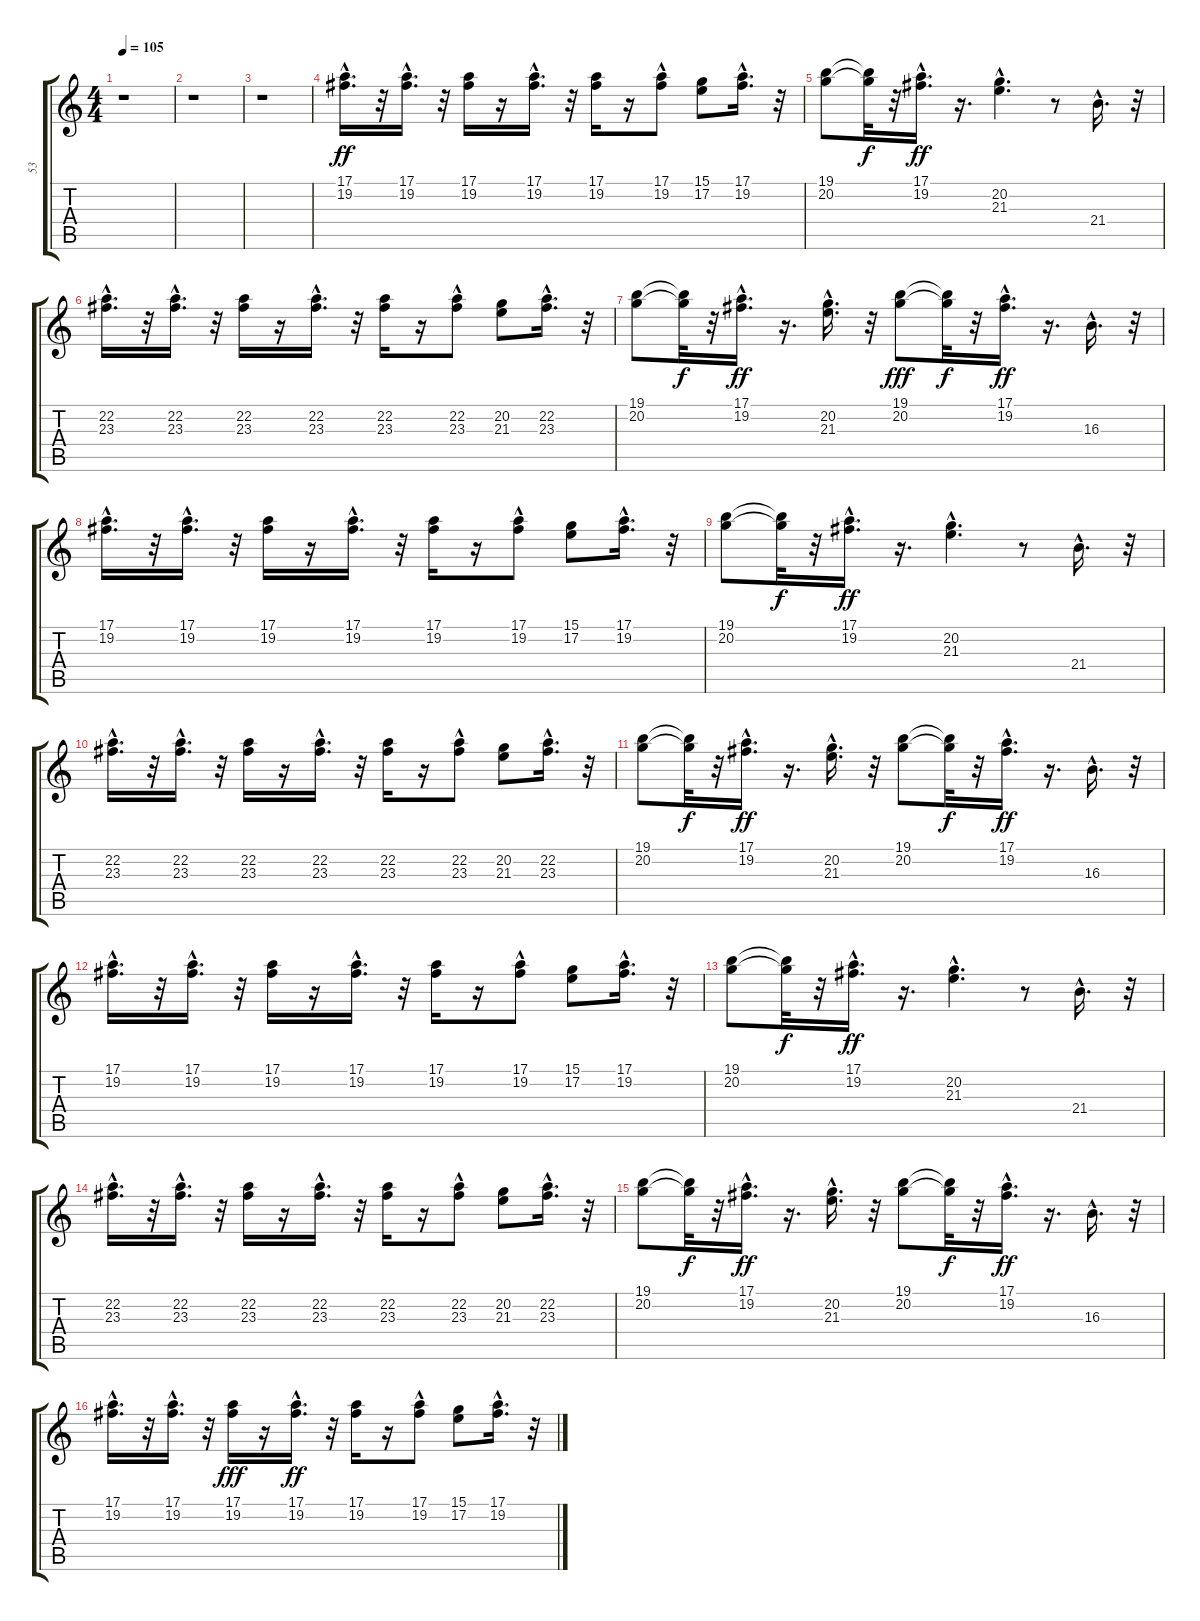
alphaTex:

\track ("53" "53") {instrument choiraahs}
\staff {score tabs}
\tuning (E4 B3 G3 D3 A2 E2) {hide}
\ts (4 4)
\tempo 105
\clef g2
\ks c
r.1{dy ff} |
r.1 |
r.1 |
(17.1{hac} 19.2{hac}).16{d} r.32 (17.1{hac} 19.2).16{d} r.32 (17.1 19.2).16 r.16 (17.1{hac} 19.2).16{d} r.32 (17.1 19.2).16 r.16 (17.1 19.2{hac}).8 (15.1 17.2).8 (17.1{hac} 19.2{hac}).16{d} r.32 |
(19.1 20.2).8 (19.1{t} 20.2{t}).32{dy f} r.32 (17.1 19.2{hac}).16{d dy ff} r.16{d} (20.2{hac} 21.3{hac}).4{d} r.8 21.4{hac}.16{d} r.32 |
(22.2{hac} 23.3{hac}).16{d} r.32 (22.2{hac} 23.3).16{d} r.32 (22.2 23.3).16 r.16 (22.2{hac} 23.3).16{d} r.32 (22.2 23.3).16 r.16 (22.2 23.3{hac}).8 (20.2 21.3).8 (22.2{hac} 23.3{hac}).16{d} r.32 |
(19.1 20.2).8 (19.1{t} 20.2{t}).32{dy f} r.32 (17.1 19.2{hac}).16{d dy ff} r.16{d} (20.2{hac} 21.3{hac}).16{d} r.32 (19.1 20.2).8{dy fff} (19.1{t} 20.2{t}).32{dy f} r.32 (17.1{hac} 19.2{hac}).16{d dy ff} r.16{d} 16.3{hac}.16{d} r.32 |
(17.1{hac} 19.2{hac}).16{d} r.32 (17.1{hac} 19.2).16{d} r.32 (17.1 19.2).16 r.16 (17.1{hac} 19.2).16{d} r.32 (17.1 19.2).16 r.16 (17.1 19.2{hac}).8 (15.1 17.2).8 (17.1{hac} 19.2{hac}).16{d} r.32 |
(19.1 20.2).8 (19.1{t} 20.2{t}).32{dy f} r.32 (17.1 19.2{hac}).16{d dy ff} r.16{d} (20.2{hac} 21.3{hac}).4{d} r.8 21.4{hac}.16{d} r.32 |
(22.2{hac} 23.3{hac}).16{d} r.32 (22.2{hac} 23.3).16{d} r.32 (22.2 23.3).16 r.16 (22.2{hac} 23.3).16{d} r.32 (22.2 23.3).16 r.16 (22.2 23.3{hac}).8 (20.2 21.3).8 (22.2{hac} 23.3{hac}).16{d} r.32 |
(19.1 20.2).8 (19.1{t} 20.2{t}).32{dy f} r.32 (17.1 19.2{hac}).16{d dy ff} r.16{d} (20.2{hac} 21.3{hac}).16{d} r.32 (19.1 20.2).8 (19.1{t} 20.2{t}).32{dy f} r.32 (17.1{hac} 19.2{hac}).16{d dy ff} r.16{d} 16.3{hac}.16{d} r.32 |
(17.1{hac} 19.2{hac}).16{d} r.32 (17.1{hac} 19.2).16{d} r.32 (17.1 19.2).16 r.16 (17.1{hac} 19.2).16{d} r.32 (17.1 19.2).16 r.16 (17.1 19.2{hac}).8 (15.1 17.2).8 (17.1{hac} 19.2{hac}).16{d} r.32 |
(19.1 20.2).8 (19.1{t} 20.2{t}).32{dy f} r.32 (17.1 19.2{hac}).16{d dy ff} r.16{d} (20.2{hac} 21.3{hac}).4{d} r.8 21.4{hac}.16{d} r.32 |
(22.2{hac} 23.3{hac}).16{d} r.32 (22.2{hac} 23.3).16{d} r.32 (22.2 23.3).16 r.16 (22.2{hac} 23.3).16{d} r.32 (22.2 23.3).16 r.16 (22.2 23.3{hac}).8 (20.2 21.3).8 (22.2{hac} 23.3{hac}).16{d} r.32 |
(19.1 20.2).8 (19.1{t} 20.2{t}).32{dy f} r.32 (17.1 19.2{hac}).16{d dy ff} r.16{d} (20.2{hac} 21.3{hac}).16{d} r.32 (19.1 20.2).8 (19.1{t} 20.2{t}).32{dy f} r.32 (17.1{hac} 19.2{hac}).16{d dy ff} r.16{d} 16.3{hac}.16{d} r.32 |
(17.1{hac} 19.2{hac}).16{d} r.32 (17.1{hac} 19.2).16{d} r.32 (17.1 19.2).16{dy fff} r.16 (17.1{hac} 19.2).16{d dy ff} r.32 (17.1 19.2).16 r.16 (17.1 19.2{hac}).8 (15.1 17.2).8 (17.1{hac} 19.2{hac}).16{d} r.32
